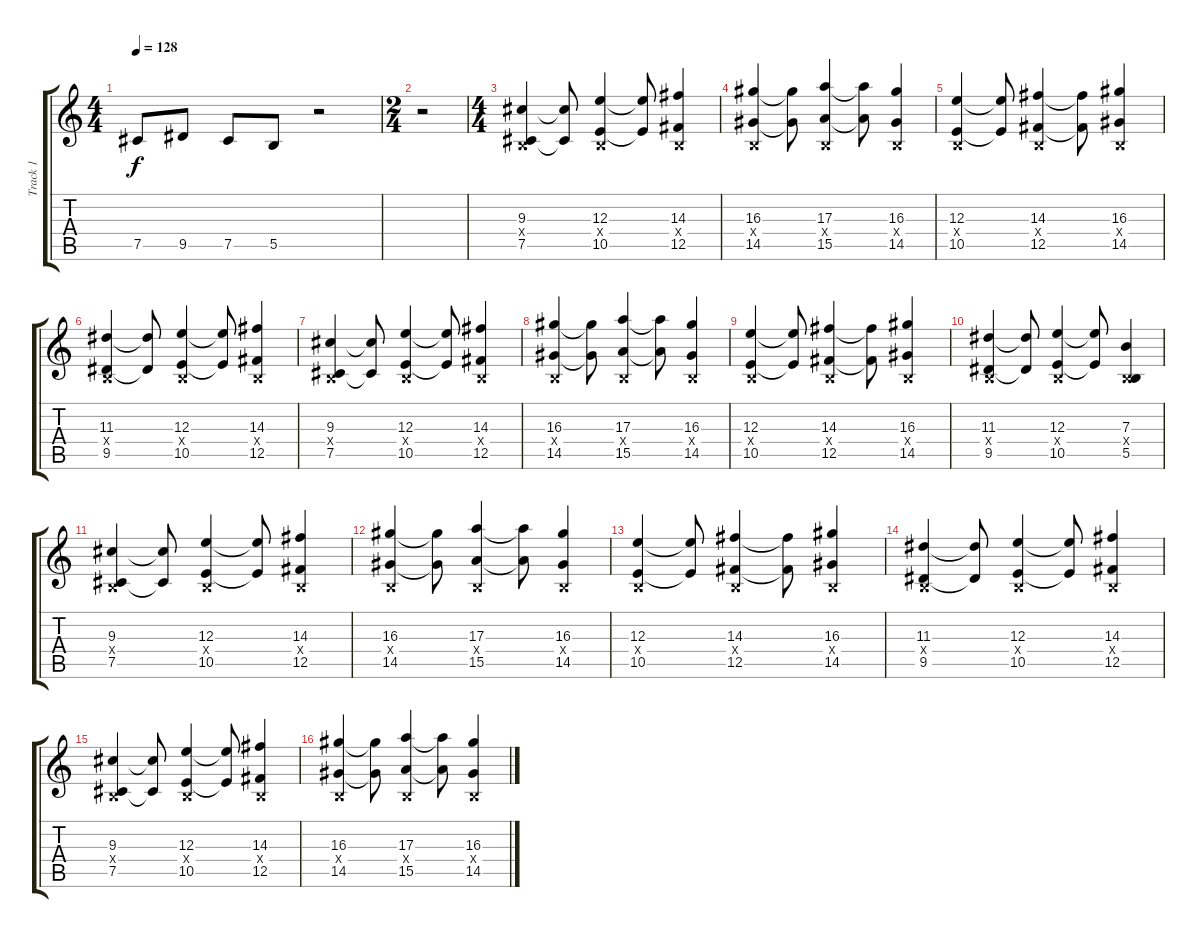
\track ("Track 1" "Track 1") {instrument distortionguitar}
\staff {score tabs}
\tuning (Db4 Ab3 E3 B2 Gb2 B1) {hide}
\ts (4 4)
\tempo 128
\clef g2
\ks c
7.5.8{dy f} 9.5.8 7.5.8 5.5.8 r.2 |
\ts (2 4)
r.2 |
\ts (4 4)
(9.3 0.4{x} 7.5).4 (9.3{t} 7.5{t}).8 (12.3 0.4{x} 10.5).4 (12.3{t} 10.5{t}).8 (14.3 0.4{x} 12.5).4 |
(16.3 0.4{x} 14.5).4 (16.3{t} 14.5{t}).8 (17.3 0.4{x} 15.5).4 (17.3{t} 15.5{t}).8 (16.3 0.4{x} 14.5).4 |
(12.3 0.4{x} 10.5).4 (12.3{t} 10.5{t}).8 (14.3 0.4{x} 12.5).4 (14.3{t} 12.5{t}).8 (16.3 0.4{x} 14.5).4 |
(11.3 0.4{x} 9.5).4 (11.3{t} 9.5{t}).8 (12.3 0.4{x} 10.5).4 (12.3{t} 10.5{t}).8 (14.3 0.4{x} 12.5).4 |
(9.3 0.4{x} 7.5).4 (9.3{t} 7.5{t}).8 (12.3 0.4{x} 10.5).4 (12.3{t} 10.5{t}).8 (14.3 0.4{x} 12.5).4 |
(16.3 0.4{x} 14.5).4 (16.3{t} 14.5{t}).8 (17.3 0.4{x} 15.5).4 (17.3{t} 15.5{t}).8 (16.3 0.4{x} 14.5).4 |
(12.3 0.4{x} 10.5).4 (12.3{t} 10.5{t}).8 (14.3 0.4{x} 12.5).4 (14.3{t} 12.5{t}).8 (16.3 0.4{x} 14.5).4 |
(11.3 0.4{x} 9.5).4 (11.3{t} 9.5{t}).8 (12.3 0.4{x} 10.5).4 (12.3{t} 10.5{t}).8 (7.3 0.4{x} 5.5).4 |
(9.3 0.4{x} 7.5).4 (9.3{t} 7.5{t}).8 (12.3 0.4{x} 10.5).4 (12.3{t} 10.5{t}).8 (14.3 0.4{x} 12.5).4 |
(16.3 0.4{x} 14.5).4 (16.3{t} 14.5{t}).8 (17.3 0.4{x} 15.5).4 (17.3{t} 15.5{t}).8 (16.3 0.4{x} 14.5).4 |
(12.3 0.4{x} 10.5).4 (12.3{t} 10.5{t}).8 (14.3 0.4{x} 12.5).4 (14.3{t} 12.5{t}).8 (16.3 0.4{x} 14.5).4 |
(11.3 0.4{x} 9.5).4 (11.3{t} 9.5{t}).8 (12.3 0.4{x} 10.5).4 (12.3{t} 10.5{t}).8 (14.3 0.4{x} 12.5).4 |
(9.3 0.4{x} 7.5).4 (9.3{t} 7.5{t}).8 (12.3 0.4{x} 10.5).4 (12.3{t} 10.5{t}).8 (14.3 0.4{x} 12.5).4 |
(16.3 0.4{x} 14.5).4 (16.3{t} 14.5{t}).8 (17.3 0.4{x} 15.5).4 (17.3{t} 15.5{t}).8 (16.3 0.4{x} 14.5).4
